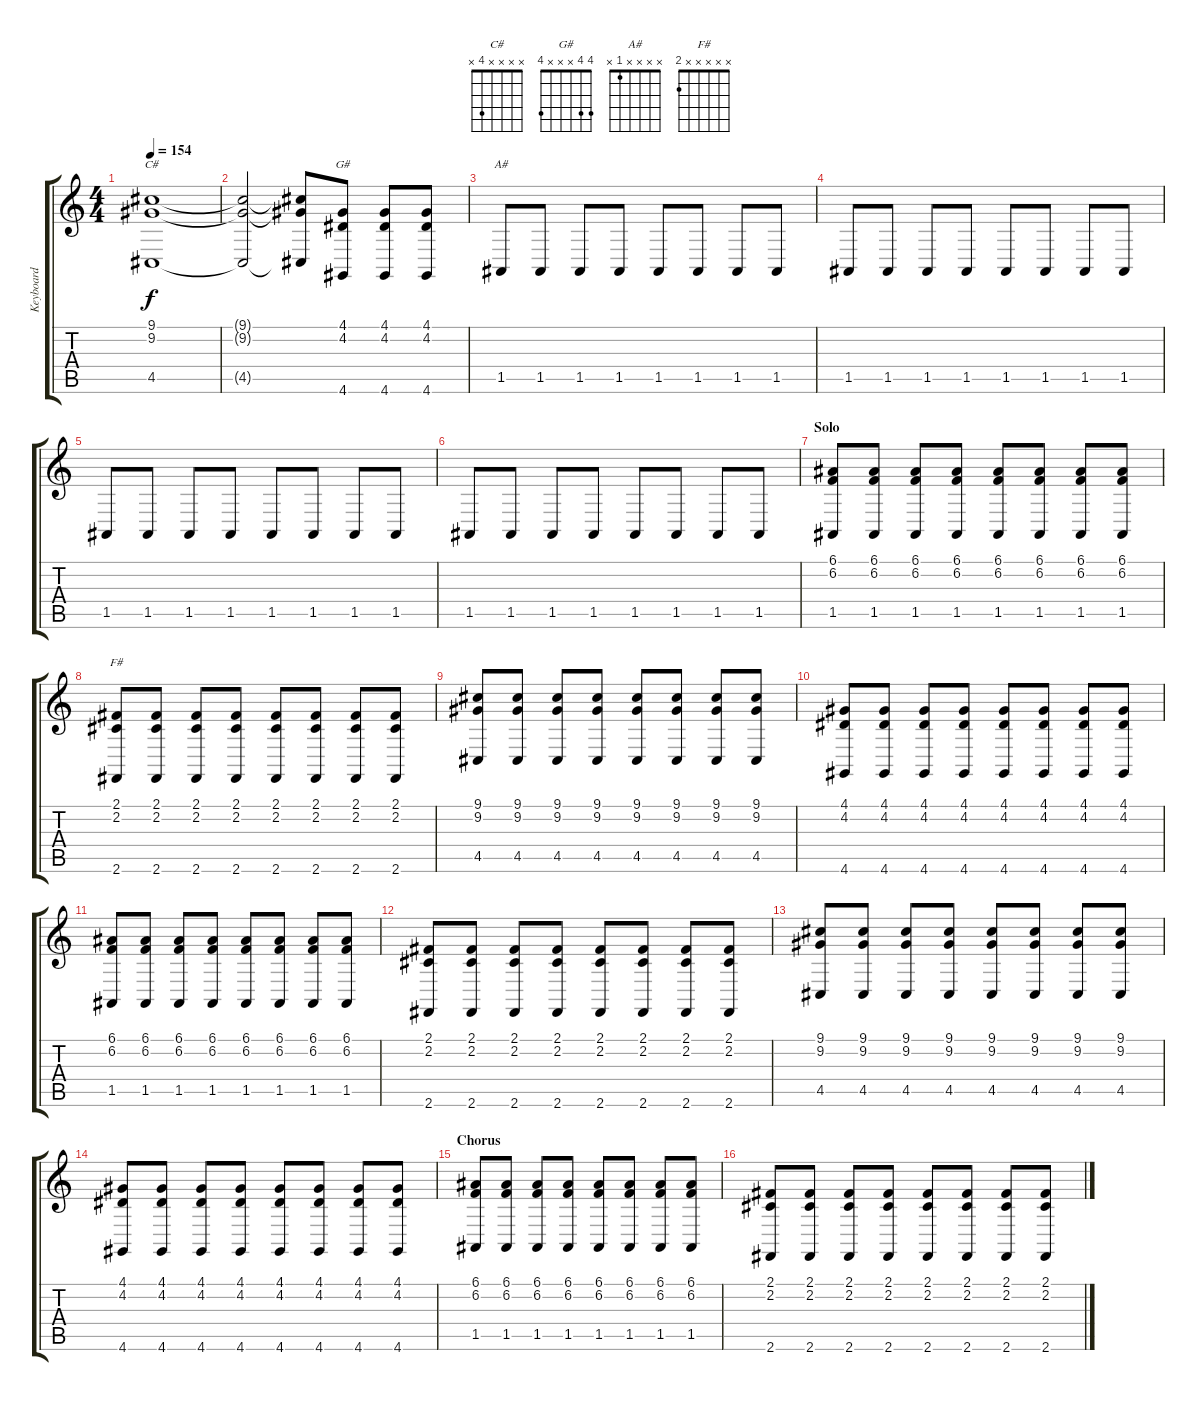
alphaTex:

\track ("Keyboard" "Keyboard") {instrument electricgrandpiano}
\staff {score tabs}
\tuning (E4 B3 G3 D3 A2 E2) {hide}
\chord ("C#" x x x x 4 x)
\chord ("G#" 4 4 x x x 4)
\chord ("A#" x x x x 1 x)
\chord ("F#" x x x x x 2)
\ts (4 4)
\tempo 154
\clef g2
\ks c
(9.1 9.2 4.5).1{ch "C#" dy f} |
(9.1{t} 9.2{t} 4.5{t}).2 (9.1{t} 9.2{t} 4.5{t}).8 (4.1 4.2 4.6).8{ch "G#"} (4.1 4.2 4.6).8 (4.1 4.2 4.6).8 |
1.5.8{ch "A#"} 1.5.8 1.5.8 1.5.8 1.5.8 1.5.8 1.5.8 1.5.8 |
1.5.8 1.5.8 1.5.8 1.5.8 1.5.8 1.5.8 1.5.8 1.5.8 |
1.5.8 1.5.8 1.5.8 1.5.8 1.5.8 1.5.8 1.5.8 1.5.8 |
1.5.8 1.5.8 1.5.8 1.5.8 1.5.8 1.5.8 1.5.8 1.5.8 |
\section ("" "Solo")
(6.1 6.2 1.5).8 (6.1 6.2 1.5).8 (6.1 6.2 1.5).8 (6.1 6.2 1.5).8 (6.1 6.2 1.5).8 (6.1 6.2 1.5).8 (6.1 6.2 1.5).8 (6.1 6.2 1.5).8 |
(2.1 2.2 2.6).8{ch "F#"} (2.1 2.2 2.6).8 (2.1 2.2 2.6).8 (2.1 2.2 2.6).8 (2.1 2.2 2.6).8 (2.1 2.2 2.6).8 (2.1 2.2 2.6).8 (2.1 2.2 2.6).8 |
(9.1 9.2 4.5).8 (9.1 9.2 4.5).8 (9.1 9.2 4.5).8 (9.1 9.2 4.5).8 (9.1 9.2 4.5).8 (9.1 9.2 4.5).8 (9.1 9.2 4.5).8 (9.1 9.2 4.5).8 |
(4.1 4.2 4.6).8 (4.1 4.2 4.6).8 (4.1 4.2 4.6).8 (4.1 4.2 4.6).8 (4.1 4.2 4.6).8 (4.1 4.2 4.6).8 (4.1 4.2 4.6).8 (4.1 4.2 4.6).8 |
(6.1 6.2 1.5).8 (6.1 6.2 1.5).8 (6.1 6.2 1.5).8 (6.1 6.2 1.5).8 (6.1 6.2 1.5).8 (6.1 6.2 1.5).8 (6.1 6.2 1.5).8 (6.1 6.2 1.5).8 |
(2.1 2.2 2.6).8 (2.1 2.2 2.6).8 (2.1 2.2 2.6).8 (2.1 2.2 2.6).8 (2.1 2.2 2.6).8 (2.1 2.2 2.6).8 (2.1 2.2 2.6).8 (2.1 2.2 2.6).8 |
(9.1 9.2 4.5).8 (9.1 9.2 4.5).8 (9.1 9.2 4.5).8 (9.1 9.2 4.5).8 (9.1 9.2 4.5).8 (9.1 9.2 4.5).8 (9.1 9.2 4.5).8 (9.1 9.2 4.5).8 |
(4.1 4.2 4.6).8 (4.1 4.2 4.6).8 (4.1 4.2 4.6).8 (4.1 4.2 4.6).8 (4.1 4.2 4.6).8 (4.1 4.2 4.6).8 (4.1 4.2 4.6).8 (4.1 4.2 4.6).8 |
\section ("" "Chorus")
(6.1 6.2 1.5).8 (6.1 6.2 1.5).8 (6.1 6.2 1.5).8 (6.1 6.2 1.5).8 (6.1 6.2 1.5).8 (6.1 6.2 1.5).8 (6.1 6.2 1.5).8 (6.1 6.2 1.5).8 |
(2.1 2.2 2.6).8 (2.1 2.2 2.6).8 (2.1 2.2 2.6).8 (2.1 2.2 2.6).8 (2.1 2.2 2.6).8 (2.1 2.2 2.6).8 (2.1 2.2 2.6).8 (2.1 2.2 2.6).8
